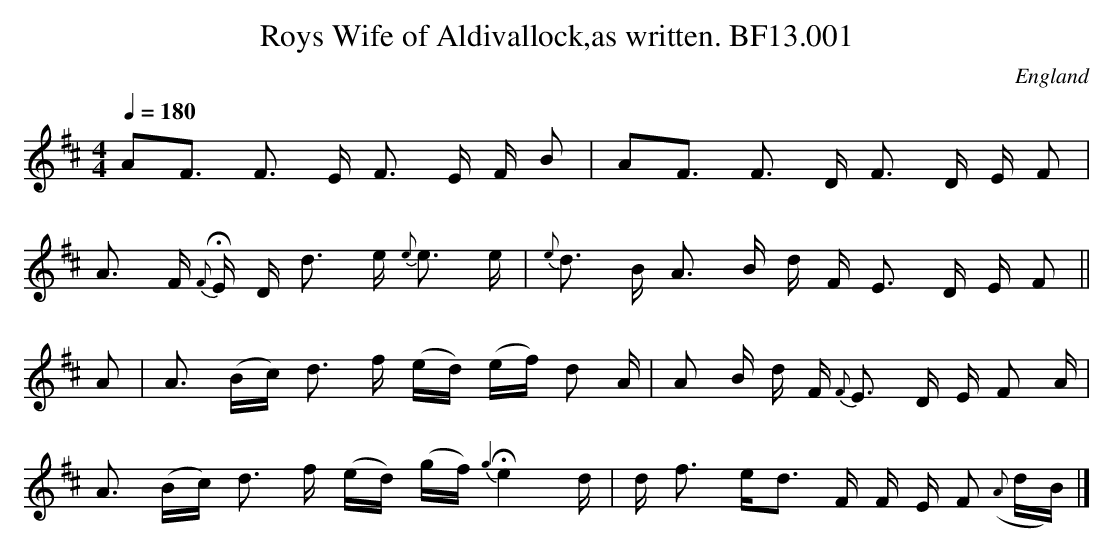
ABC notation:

X:1
T:Roys Wife of Aldivallock,as written. BF13.001
L:1/16
M:4/4
O:England
Q:1/4=180
K:D
A2F3 F3 E F3 E F B2|A2F3 F3 D F3 D E F2|!
A3 F  {F}HE D d3 e {e}e3 e|{e}d3 B A3 B d F E3 D E F2||!
A2|A3 (Bc) d3 f (ed) (ef) d2 A|A2 B d F {F} E3 D E F2 A|!
A3 (Bc) d3 f (ed) (gf) {g4}He4 d|d f3 ed3 F F E F2 ({A}dB)|]
